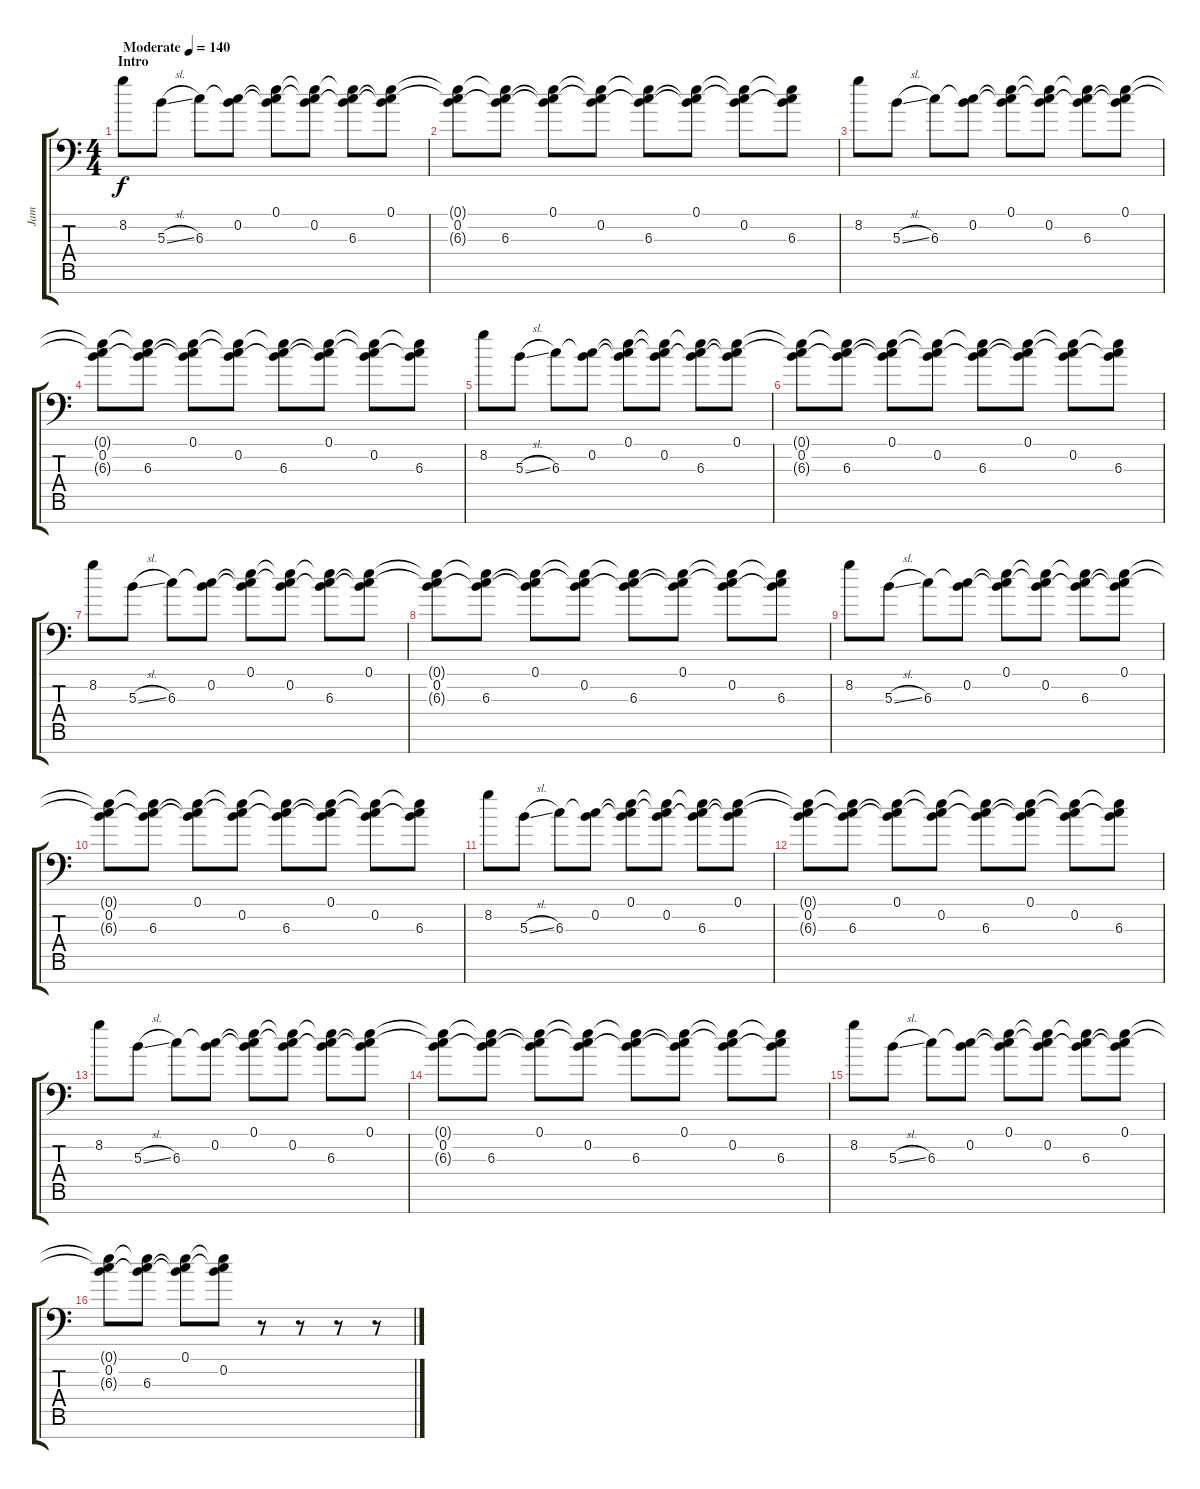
\track ("Jam" "Jam") {instrument overdrivenguitar}
\staff {score tabs}
\tuning (E4 B3 Gb3 D3 A2 E2 A1) {hide}
\ts (4 4)
\section ("" "Intro")
\tempo (140 "Moderate")
\clef f4
\ks c
8.2.8{dy f instrument overdrivenguitar} 5.3{sl}.8 6.3.8 (0.2 6.3{t}).8 (0.1 0.2{t} 6.3{t}).8 (0.1{t} 0.2 6.3{t}).8 (0.1{t} 0.2{t} 6.3).8 (0.1 0.2{t} 6.3{t}).8 |
(0.1{t} 0.2 6.3{t}).8 (0.1{t} 0.2{t} 6.3).8 (0.1 0.2{t} 6.3{t}).8 (0.1{t} 0.2 6.3{t}).8 (0.1{t} 0.2{t} 6.3).8 (0.1 0.2{t} 6.3{t}).8 (0.1{t} 0.2 6.3{t}).8 (0.1{t} 0.2{t} 6.3).8 |
8.2.8 5.3{sl}.8 6.3.8 (0.2 6.3{t}).8 (0.1 0.2{t} 6.3{t}).8 (0.1{t} 0.2 6.3{t}).8 (0.1{t} 0.2{t} 6.3).8 (0.1 0.2{t} 6.3{t}).8 |
(0.1{t} 0.2 6.3{t}).8 (0.1{t} 0.2{t} 6.3).8 (0.1 0.2{t} 6.3{t}).8 (0.1{t} 0.2 6.3{t}).8 (0.1{t} 0.2{t} 6.3).8 (0.1 0.2{t} 6.3{t}).8 (0.1{t} 0.2 6.3{t}).8 (0.1{t} 0.2{t} 6.3).8 |
8.2.8 5.3{sl}.8 6.3.8 (0.2 6.3{t}).8 (0.1 0.2{t} 6.3{t}).8 (0.1{t} 0.2 6.3{t}).8 (0.1{t} 0.2{t} 6.3).8 (0.1 0.2{t} 6.3{t}).8 |
(0.1{t} 0.2 6.3{t}).8 (0.1{t} 0.2{t} 6.3).8 (0.1 0.2{t} 6.3{t}).8 (0.1{t} 0.2 6.3{t}).8 (0.1{t} 0.2{t} 6.3).8 (0.1 0.2{t} 6.3{t}).8 (0.1{t} 0.2 6.3{t}).8 (0.1{t} 0.2{t} 6.3).8 |
8.2.8 5.3{sl}.8 6.3.8 (0.2 6.3{t}).8 (0.1 0.2{t} 6.3{t}).8 (0.1{t} 0.2 6.3{t}).8 (0.1{t} 0.2{t} 6.3).8 (0.1 0.2{t} 6.3{t}).8 |
(0.1{t} 0.2 6.3{t}).8 (0.1{t} 0.2{t} 6.3).8 (0.1 0.2{t} 6.3{t}).8 (0.1{t} 0.2 6.3{t}).8 (0.1{t} 0.2{t} 6.3).8 (0.1 0.2{t} 6.3{t}).8 (0.1{t} 0.2 6.3{t}).8 (0.1{t} 0.2{t} 6.3).8 |
8.2.8 5.3{sl}.8 6.3.8 (0.2 6.3{t}).8 (0.1 0.2{t} 6.3{t}).8 (0.1{t} 0.2 6.3{t}).8 (0.1{t} 0.2{t} 6.3).8 (0.1 0.2{t} 6.3{t}).8 |
(0.1{t} 0.2 6.3{t}).8 (0.1{t} 0.2{t} 6.3).8 (0.1 0.2{t} 6.3{t}).8 (0.1{t} 0.2 6.3{t}).8 (0.1{t} 0.2{t} 6.3).8 (0.1 0.2{t} 6.3{t}).8 (0.1{t} 0.2 6.3{t}).8 (0.1{t} 0.2{t} 6.3).8 |
8.2.8 5.3{sl}.8 6.3.8 (0.2 6.3{t}).8 (0.1 0.2{t} 6.3{t}).8 (0.1{t} 0.2 6.3{t}).8 (0.1{t} 0.2{t} 6.3).8 (0.1 0.2{t} 6.3{t}).8 |
(0.1{t} 0.2 6.3{t}).8 (0.1{t} 0.2{t} 6.3).8 (0.1 0.2{t} 6.3{t}).8 (0.1{t} 0.2 6.3{t}).8 (0.1{t} 0.2{t} 6.3).8 (0.1 0.2{t} 6.3{t}).8 (0.1{t} 0.2 6.3{t}).8 (0.1{t} 0.2{t} 6.3).8 |
8.2.8 5.3{sl}.8 6.3.8 (0.2 6.3{t}).8 (0.1 0.2{t} 6.3{t}).8 (0.1{t} 0.2 6.3{t}).8 (0.1{t} 0.2{t} 6.3).8 (0.1 0.2{t} 6.3{t}).8 |
(0.1{t} 0.2 6.3{t}).8 (0.1{t} 0.2{t} 6.3).8 (0.1 0.2{t} 6.3{t}).8 (0.1{t} 0.2 6.3{t}).8 (0.1{t} 0.2{t} 6.3).8 (0.1 0.2{t} 6.3{t}).8 (0.1{t} 0.2 6.3{t}).8 (0.1{t} 0.2{t} 6.3).8 |
8.2.8 5.3{sl}.8 6.3.8 (0.2 6.3{t}).8 (0.1 0.2{t} 6.3{t}).8 (0.1{t} 0.2 6.3{t}).8 (0.1{t} 0.2{t} 6.3).8 (0.1 0.2{t} 6.3{t}).8 |
(0.1{t} 0.2 6.3{t}).8 (0.1{t} 0.2{t} 6.3).8 (0.1 0.2{t} 6.3{t}).8 (0.1{t} 0.2 6.3{t}).8 r.8 r.8 r.8 r.8
